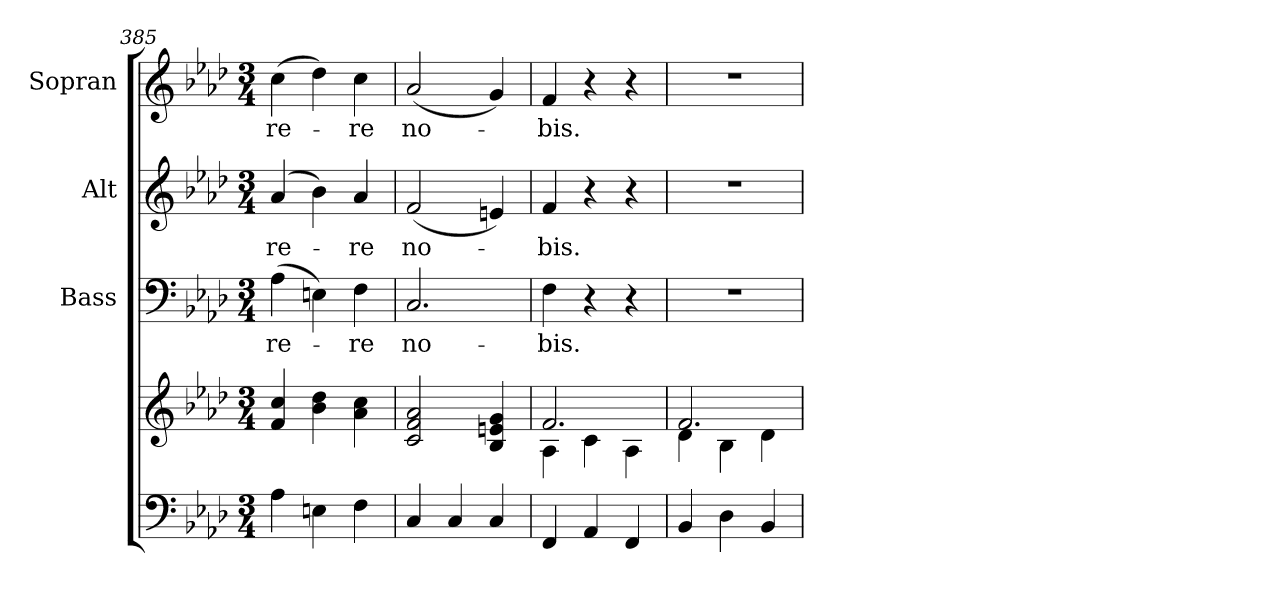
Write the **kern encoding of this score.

**kern	**kern	**kern	**text	**kern	**text	**kern	**text
*part4	*part4	*part3	*part3	*part2	*part2	*part1	*part1
*staff5	*staff4	*staff3	*staff3	*staff2	*staff2	*staff1	*staff1
*	*	*I"Bass	*	*I"Alt	*	*I"Sopran	*
*	*	*I'B.	*	*I'A.	*	*I'S.	*
*clefF4	*clefG2	*clefF4	*	*clefG2	*	*clefG2	*
*k[b-e-a-d-]	*k[b-e-a-d-]	*k[b-e-a-d-]	*	*k[b-e-a-d-]	*	*k[b-e-a-d-]	*
*A-:	*A-:	*A-:	*	*A-:	*	*A-:	*
*M3/4	*M3/4	*M3/4	*	*M3/4	*	*M3/4	*
=385	=385	=385	=385	=385	=385	=385	=385
!	!	!	!LO:LY:b	!	!LO:LY:b	!	!LO:LY:b
4A-\	4f/ 4cc/	(>4A-\	-re-	(4a-/	-re-	(>4cc\	-re-
4En\	4b-\ 4dd-\	4En\)	.	4b-\)	.	4dd-\)	.
!	!	!	!LO:LY:b	!	!LO:LY:b	!	!LO:LY:b
4F\	4a-\ 4cc\	4F\	-re	4a-/	-re	4cc\	-re
=386	=386	=386	=386	=386	=386	=386	=386
!	!	!	!LO:LY:b	!	!LO:LY:b	!	!LO:LY:b
4C/	2c/ 2f/ 2a-/	2.C/	no-	(<2f/	no-	(<2a-/	no-
4C/	.	.	.	.	.	.	.
4C/	4B-/ 4en/ 4g/	.	.	4en/)	.	4g/)	.
=387	=387	=387	=387	=387	=387	=387	=387
*	*^	*	*	*	*	*	*
!	!	!	!	!LO:LY:b	!	!LO:LY:b	!	!LO:LY:b
4FF/	2.f/	4A-\	4F\	-bis.	4f/	-bis.	4f/	-bis.
4AA-/	.	4c\	4r	.	4r	.	4r	.
4FF/	.	4A-\	4r	.	4r	.	4r	.
=388	=388	=388	=388	=388	=388	=388	=388	=388
4BB-/	2.f/	4d-\	2.r	.	2.r	.	2.r	.
4D-\	.	4B-\	.	.	.	.	.	.
4BB-/	.	4d-\	.	.	.	.	.	.
*	*v	*v	*	*	*	*	*	*
=	=	=	=	=	=	=	=
*-	*-	*-	*-	*-	*-	*-	*-
